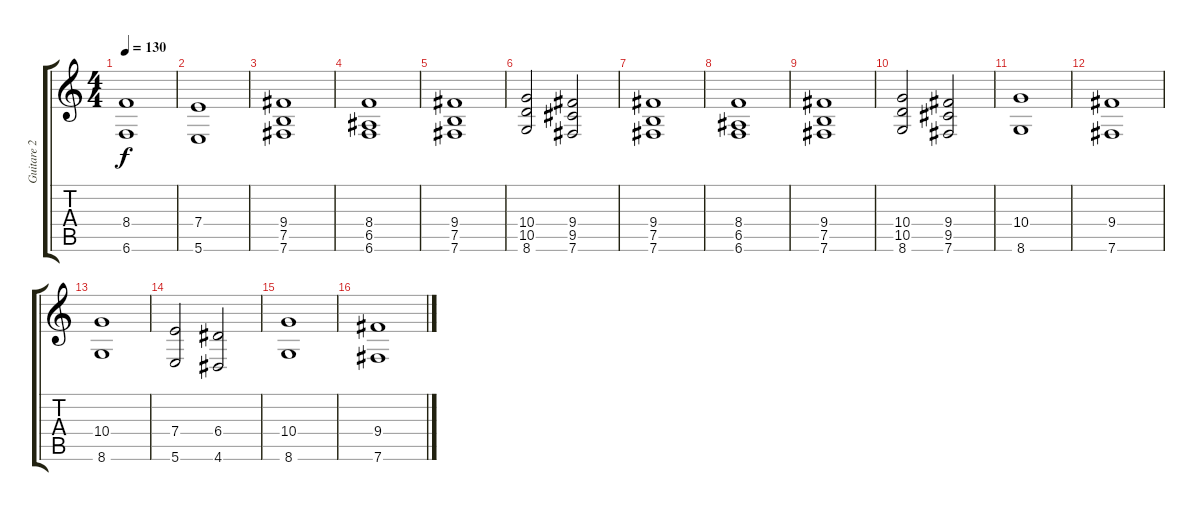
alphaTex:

\track ("Guitare 2" "Guitare 2") {instrument distortionguitar}
\staff {score tabs}
\tuning (B3 Gb3 D3 A2 E2 B1) {hide}
\ts (4 4)
\tempo 130
\clef g2
\ks c
(8.4 6.6).1{dy f} |
(7.4 5.6).1 |
(9.4 7.5 7.6).1 |
(8.4 6.5 6.6).1 |
(9.4 7.5 7.6).1 |
(10.4 10.5 8.6).2 (9.4 9.5 7.6).2 |
(9.4 7.5 7.6).1 |
(8.4 6.5 6.6).1 |
(9.4 7.5 7.6).1 |
(10.4 10.5 8.6).2 (9.4 9.5 7.6).2 |
(10.4 8.6).1 |
(9.4 7.6).1 |
(10.4 8.6).1 |
(7.4 5.6).2 (6.4 4.6).2 |
(10.4 8.6).1 |
(9.4 7.6).1
